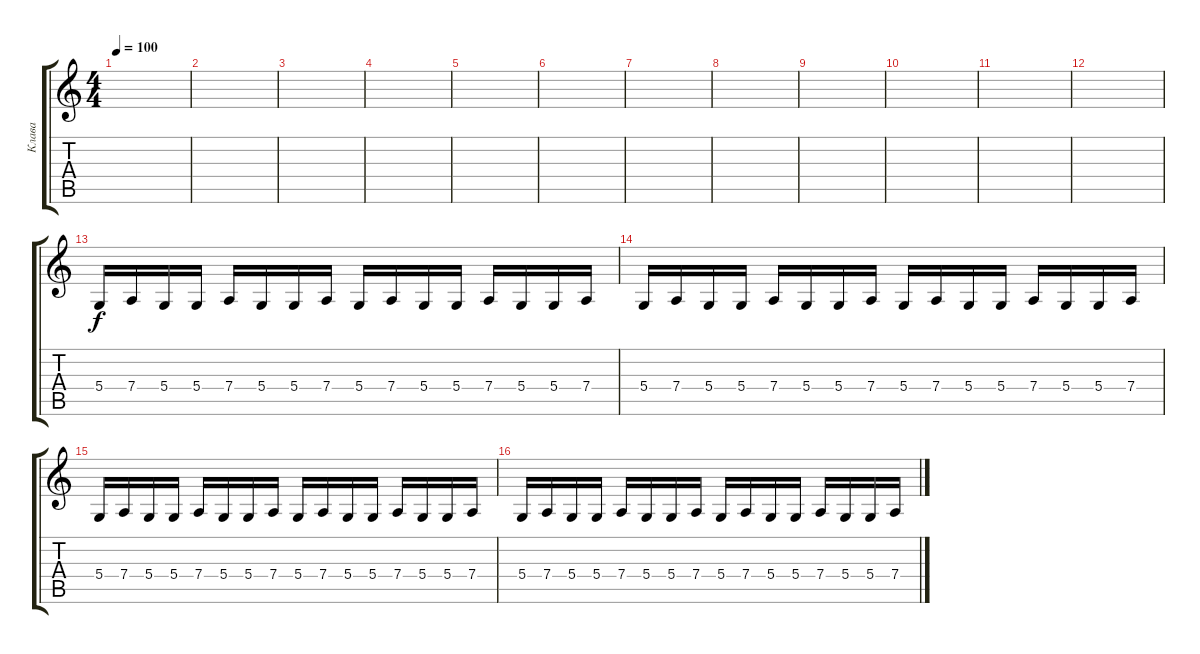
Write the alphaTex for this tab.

\track ("Клава" "Клава") {instrument electricgrandpiano}
\staff {score tabs}
\tuning (E4 B3 G3 D3 A2 E2) {hide}
\ts (4 4)
\tempo 100
\clef g2
\ks c
|
|
|
|
|
|
|
|
|
|
|
|
5.4.16 7.4.16 5.4.16 5.4.16 7.4.16 5.4.16 5.4.16 7.4.16 5.4.16 7.4.16 5.4.16 5.4.16 7.4.16 5.4.16 5.4.16 7.4.16 |
5.4.16 7.4.16 5.4.16 5.4.16 7.4.16 5.4.16 5.4.16 7.4.16 5.4.16 7.4.16 5.4.16 5.4.16 7.4.16 5.4.16 5.4.16 7.4.16 |
5.4.16 7.4.16 5.4.16 5.4.16 7.4.16 5.4.16 5.4.16 7.4.16 5.4.16 7.4.16 5.4.16 5.4.16 7.4.16 5.4.16 5.4.16 7.4.16 |
5.4.16 7.4.16 5.4.16 5.4.16 7.4.16 5.4.16 5.4.16 7.4.16 5.4.16 7.4.16 5.4.16 5.4.16 7.4.16 5.4.16 5.4.16 7.4.16
